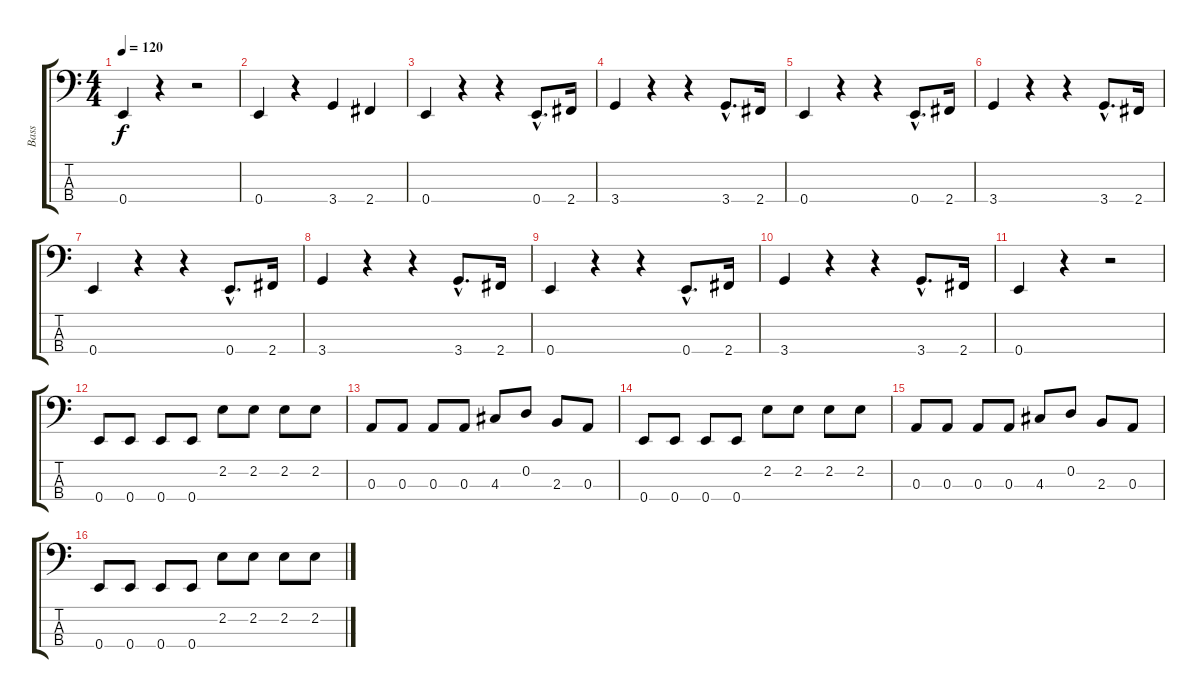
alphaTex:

\track ("Bass" "Bass") {instrument electricbasspick}
\staff {score tabs}
\tuning (G2 D2 A1 E1) {hide}
\ts (4 4)
\tempo 120
\clef f4
\ks c
0.4.4{dy f} r.4 r.2 |
0.4.4 r.4 3.4.4 2.4.4 |
0.4.4 r.4 r.4 0.4{hac}.8{d} 2.4.16 |
3.4.4 r.4 r.4 3.4{hac}.8{d} 2.4.16 |
0.4.4 r.4 r.4 0.4{hac}.8{d} 2.4.16 |
3.4.4 r.4 r.4 3.4{hac}.8{d} 2.4.16 |
0.4.4 r.4 r.4 0.4{hac}.8{d} 2.4.16 |
3.4.4 r.4 r.4 3.4{hac}.8{d} 2.4.16 |
0.4.4 r.4 r.4 0.4{hac}.8{d} 2.4.16 |
3.4.4 r.4 r.4 3.4{hac}.8{d} 2.4.16 |
0.4.4 r.4 r.2 |
0.4.8 0.4.8 0.4.8 0.4.8 2.2.8 2.2.8 2.2.8 2.2.8 |
0.3.8 0.3.8 0.3.8 0.3.8 4.3.8 0.2.8 2.3.8 0.3.8 |
0.4.8 0.4.8 0.4.8 0.4.8 2.2.8 2.2.8 2.2.8 2.2.8 |
0.3.8 0.3.8 0.3.8 0.3.8 4.3.8 0.2.8 2.3.8 0.3.8 |
0.4.8 0.4.8 0.4.8 0.4.8 2.2.8 2.2.8 2.2.8 2.2.8
